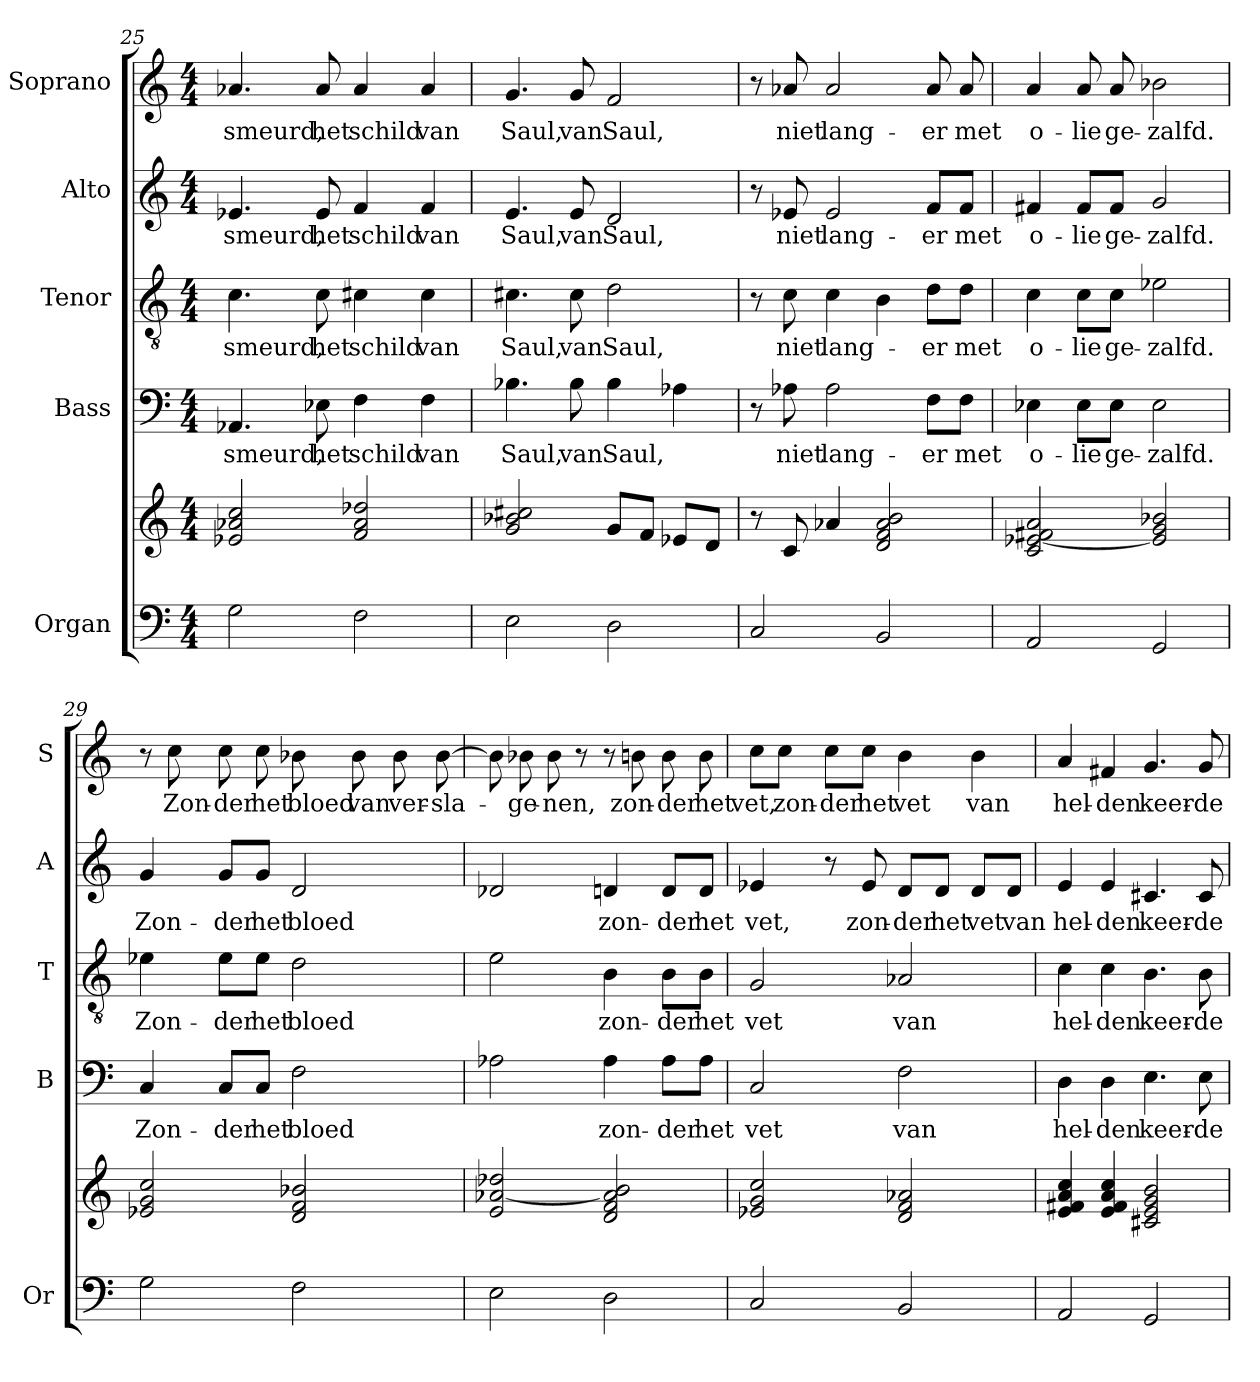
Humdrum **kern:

**kern	**kern	**kern	**text	**kern	**text	**kern	**text	**kern	**text
*part5	*part5	*part4	*part4	*part3	*part3	*part2	*part2	*part1	*part1
*staff6	*staff5	*staff4	*staff4	*staff3	*staff3	*staff2	*staff2	*staff1	*staff1
*I"Organ	*	*I"Bass	*	*I"Tenor	*	*I"Alto	*	*I"Soprano	*
*I'Or	*	*I'B	*	*I'T	*	*I'A	*	*I'S	*
*clefF4	*clefG2	*clefF4	*	*clefGv2	*	*clefG2	*	*clefG2	*
*k[]	*k[]	*k[]	*	*k[]	*	*k[]	*	*k[]	*
*C:	*C:	*C:	*	*C:	*	*C:	*	*C:	*
*M4/4	*M4/4	*M4/4	*	*M4/4	*	*M4/4	*	*M4/4	*
=25	=25	=25	=25	=25	=25	=25	=25	=25	=25
!	!	!	!LO:LY:b	!	!LO:LY:b	!	!LO:LY:b	!	!LO:LY:b
2G\	2e-X/ 2a-X/ 2cc/	4.AA-X/	-smeurd,	4.c\	-smeurd,	4.e-X/	-smeurd,	4.a-X/	-smeurd,
!	!	!	!LO:LY:b	!	!LO:LY:b	!	!LO:LY:b	!	!LO:LY:b
.	.	8E-X\	het	8c\	het	8e-/	het	8a-/	het
!	!	!	!LO:LY:b	!	!LO:LY:b	!	!LO:LY:b	!	!LO:LY:b
2F\	2f/ 2a-/ 2dd-X/	4F\	schild	4c#X\	schild	4f/	schild	4a-/	schild
!	!	!	!LO:LY:b	!	!LO:LY:b	!	!LO:LY:b	!	!LO:LY:b
.	.	4F\	van	4c#\	van	4f/	van	4a-/	van
=26	=26	=26	=26	=26	=26	=26	=26	=26	=26
!	!	!	!LO:LY:b	!	!LO:LY:b	!	!LO:LY:b	!	!LO:LY:b
2E\	2g/ 2b-X/ 2cc#X/	4.B-X\	Saul,	4.c#X\	Saul,	4.e/	Saul,	4.g/	Saul,
!	!	!	!LO:LY:b	!	!LO:LY:b	!	!LO:LY:b	!	!LO:LY:b
.	.	8B-\	van	8c#\	van	8e/	van	8g/	van
!	!	!	!LO:LY:b	!	!LO:LY:b	!	!LO:LY:b	!	!LO:LY:b
2D\	8g/L	4B-\	Saul,	2d\	Saul,	2d/	Saul,	2f/	Saul,
.	8f/J	.	.	.	.	.	.	.	.
.	8e-X/L	4A-X\	.	.	.	.	.	.	.
.	8d/J	.	.	.	.	.	.	.	.
=27	=27	=27	=27	=27	=27	=27	=27	=27	=27
2C/	8r	8r	.	8r	.	8r	.	8r	.
!	!	!	!LO:LY:b	!	!LO:LY:b	!	!LO:LY:b	!	!LO:LY:b
.	8c/	8A-X\	niet	8c\	niet	8e-X/	niet	8a-X/	niet
!	!	!	!LO:LY:b	!	!LO:LY:b	!	!LO:LY:b	!	!LO:LY:b
.	4a-X/	2A-\	lang-	4c\	lang-	2e-/	lang-	2a-/	lang-
2BB/	2d/ 2f/ 2a-/ 2b/	.	.	4B\	.	.	.	.	.
!	!	!	!LO:LY:b	!	!LO:LY:b	!	!LO:LY:b	!	!LO:LY:b
.	.	8F\L	-er	8d\L	-er	8f/L	-er	8a-/	-er
!	!	!	!LO:LY:b	!	!LO:LY:b	!	!LO:LY:b	!	!LO:LY:b
.	.	8F\J	met	8d\J	met	8f/J	met	8a-/	met
!!LO:LB:g=z
=28	=28	=28	=28	=28	=28	=28	=28	=28	=28
!	!	!	!LO:LY:b	!	!LO:LY:b	!	!LO:LY:b	!	!LO:LY:b
2AA/	2c/ [2e-X/ 2f#X/ 2a/	4E-X\	o-	4c\	o-	4f#X/	o-	4a/	o-
!	!	!	!LO:LY:b	!	!LO:LY:b	!	!LO:LY:b	!	!LO:LY:b
.	.	8E-\L	-lie	8c\L	-lie	8f#/L	-lie	8a/	-lie
!	!	!	!LO:LY:b	!	!LO:LY:b	!	!LO:LY:b	!	!LO:LY:b
.	.	8E-\J	ge-	8c\J	ge-	8f#/J	ge-	8a/	ge-
!	!	!	!LO:LY:b	!	!LO:LY:b	!	!LO:LY:b	!	!LO:LY:b
2GG/	2e-/] 2g/ 2b-X/	2E-\	-zalfd.	2e-X\	-zalfd.	2g/	-zalfd.	2b-X\	-zalfd.
=29	=29	=29	=29	=29	=29	=29	=29	=29	=29
!	!	!	!LO:LY:b	!	!LO:LY:b	!	!LO:LY:b	!	!
2G\	2e-X/ 2g/ 2cc/	4C/	Zon-	4e-X\	Zon-	4g/	Zon-	8r	.
!	!	!	!	!	!	!	!	!	!LO:LY:b
.	.	.	.	.	.	.	.	8cc\	Zon-
!	!	!	!LO:LY:b	!	!LO:LY:b	!	!LO:LY:b	!	!LO:LY:b
.	.	8C/L	-der	8e-\L	-der	8g/L	-der	8cc\	-der
!	!	!	!LO:LY:b	!	!LO:LY:b	!	!LO:LY:b	!	!LO:LY:b
.	.	8C/J	het	8e-\J	het	8g/J	het	8cc\	het
!	!	!	!LO:LY:b	!	!LO:LY:b	!	!LO:LY:b	!	!LO:LY:b
2F\	2d/ 2f/ 2b-X/	2F\	bloed	2d\	bloed	2d/	bloed	8b-X\	bloed
!	!	!	!	!	!	!	!	!	!LO:LY:b
.	.	.	.	.	.	.	.	8b-\	van
!	!	!	!	!	!	!	!	!	!LO:LY:b
.	.	.	.	.	.	.	.	8b-\	ver-
!	!	!	!	!	!	!	!	!	!LO:LY:b
.	.	.	.	.	.	.	.	[8b-\	-sla-
=30	=30	=30	=30	=30	=30	=30	=30	=30	=30
2E\	2e/ [2a-X/ 2dd-X/	2A-X\	.	2e\	.	2d-X/	.	8b-\]	.
!	!	!	!	!	!	!	!	!	!LO:LY:b
.	.	.	.	.	.	.	.	8b-X\	-ge-
!	!	!	!	!	!	!	!	!	!LO:LY:b
.	.	.	.	.	.	.	.	8b-\	-nen,
.	.	.	.	.	.	.	.	8r	.
!	!	!	!LO:LY:b	!	!LO:LY:b	!	!LO:LY:b	!	!
2D\	2d/ 2f/ 2a-/] 2b/	4A-\	-zon-	4B\	zon-	4dn/	zon-	8r	.
!	!	!	!	!	!	!	!	!	!LO:LY:b
.	.	.	.	.	.	.	.	8bn\	zon-
!	!	!	!LO:LY:b	!	!LO:LY:b	!	!LO:LY:b	!	!LO:LY:b
.	.	8A-\L	der	8B\L	-der	8d/L	-der	8b\	-der
!	!	!	!LO:LY:b	!	!LO:LY:b	!	!LO:LY:b	!	!LO:LY:b
.	.	8A-\J	het	8B\J	het	8d/J	het	8b\	het
=31	=31	=31	=31	=31	=31	=31	=31	=31	=31
!	!	!	!LO:LY:b	!	!LO:LY:b	!	!LO:LY:b	!	!LO:LY:b
2C/	2e-X/ 2g/ 2cc/	2C/	vet	2G/	vet	4e-X/	vet,	8cc\L	vet,
!	!	!	!	!	!	!	!	!	!LO:LY:b
.	.	.	.	.	.	.	.	8cc\J	zon-
!	!	!	!	!	!	!	!	!	!LO:LY:b
.	.	.	.	.	.	8r	.	8cc\L	-der
!	!	!	!	!	!	!	!LO:LY:b	!	!LO:LY:b
.	.	.	.	.	.	8e-/	zon-	8cc\J	het
!	!	!	!LO:LY:b	!	!LO:LY:b	!	!LO:LY:b	!	!LO:LY:b
2BB/	2d/ 2f/ 2a-X/	2F\	van	2A-X/	van	8d/L	-der	4b\	vet
!	!	!	!	!	!	!	!LO:LY:b	!	!
.	.	.	.	.	.	8d/J	het	.	.
!	!	!	!	!	!	!	!LO:LY:b	!	!LO:LY:b
.	.	.	.	.	.	8d/L	vet	4b\	van
!	!	!	!	!	!	!	!LO:LY:b	!	!
.	.	.	.	.	.	8d/J	van	.	.
=32	=32	=32	=32	=32	=32	=32	=32	=32	=32
!	!	!	!LO:LY:b	!	!LO:LY:b	!	!LO:LY:b	!	!LO:LY:b
2AA/	4e/ 4f#X/ 4a/ 4cc/	4D\	hel-	4c\	hel-	4e/	hel-	4a/	hel-
!	!	!	!LO:LY:b	!	!LO:LY:b	!	!LO:LY:b	!	!LO:LY:b
.	4e/ 4f#/ 4a/ 4cc/	4D\	-den	4c\	-den	4e/	-den	4f#X/	-den
!	!	!	!LO:LY:b	!	!LO:LY:b	!	!LO:LY:b	!	!LO:LY:b
2GG/	2c#X/ 2e/ 2g/ 2b/	4.E\	keer-	4.B\	keer-	4.c#X/	keer-	4.g/	keer-
!	!	!	!LO:LY:b	!	!LO:LY:b	!	!LO:LY:b	!	!LO:LY:b
.	.	8E\	-de	8B\	-de	8c#/	-de	8g/	-de
=	=	=	=	=	=	=	=	=	=
*-	*-	*-	*-	*-	*-	*-	*-	*-	*-
